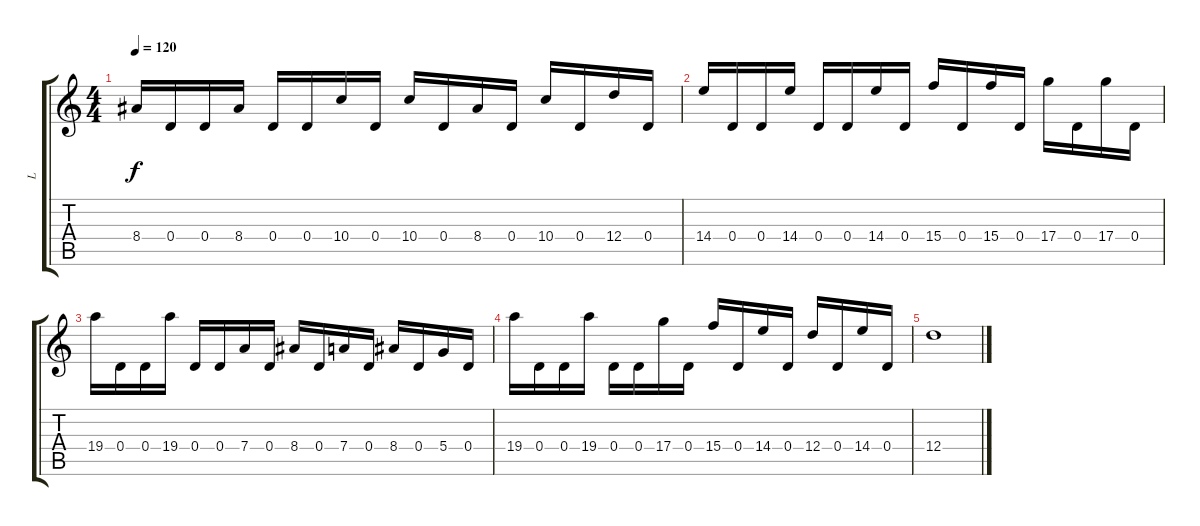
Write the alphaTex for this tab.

\track ("L" "L") {instrument distortionguitar}
\staff {score tabs}
\tuning (E4 B3 G3 D3 A2 D2) {hide}
\ts (4 4)
\tempo 120
\clef g2
\ks c
8.4.16{dy f} 0.4.16 0.4.16 8.4.16 0.4.16 0.4.16 10.4.16 0.4.16 10.4.16 0.4.16 8.4.16 0.4.16 10.4.16 0.4.16 12.4.16 0.4.16 |
14.4.16 0.4.16 0.4.16 14.4.16 0.4.16 0.4.16 14.4.16 0.4.16 15.4.16 0.4.16 15.4.16 0.4.16 17.4.16 0.4.16 17.4.16 0.4.16 |
19.4.16 0.4.16 0.4.16 19.4.16 0.4.16 0.4.16 7.4.16 0.4.16 8.4.16 0.4.16 7.4.16 0.4.16 8.4.16 0.4.16 5.4.16 0.4.16 |
19.4.16 0.4.16 0.4.16 19.4.16 0.4.16 0.4.16 17.4.16 0.4.16 15.4.16 0.4.16 14.4.16 0.4.16 12.4.16 0.4.16 14.4.16 0.4.16 |
12.4.1
